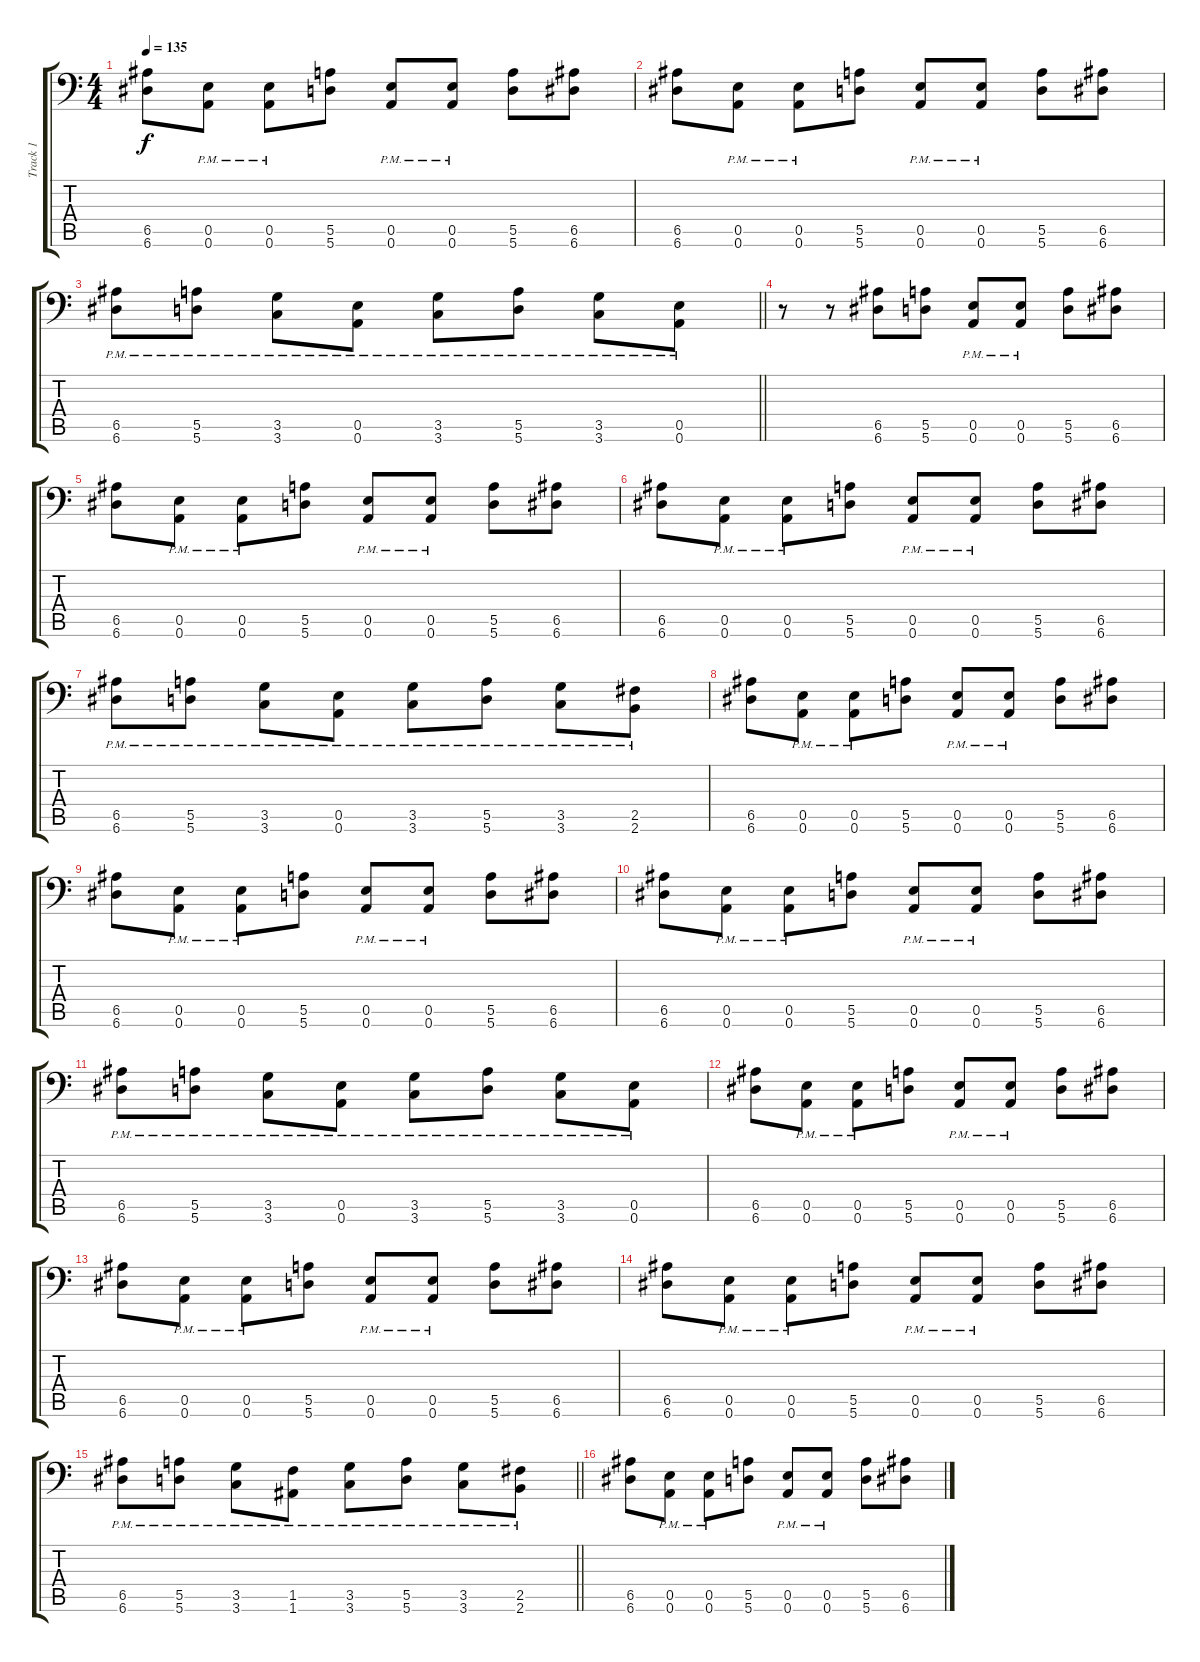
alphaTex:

\track ("Track 1" "Track 1") {instrument distortionguitar}
\staff {score tabs}
\tuning (B3 Gb3 D3 A2 E2 A1) {hide}
\ts (4 4)
\tempo 135
\clef f4
\ks c
(6.5 6.6).8{dy f} (0.5{pm} 0.6{pm}).8 (0.5{pm} 0.6{pm}).8 (5.5 5.6).8 (0.5{pm} 0.6{pm}).8 (0.5{pm} 0.6{pm}).8 (5.5 5.6).8 (6.5 6.6).8 |
(6.5 6.6).8 (0.5{pm} 0.6{pm}).8 (0.5{pm} 0.6{pm}).8 (5.5 5.6).8 (0.5{pm} 0.6{pm}).8 (0.5{pm} 0.6{pm}).8 (5.5 5.6).8 (6.5 6.6).8 |
\barLineRight lightlight
(6.5{pm} 6.6{pm}).8 (5.5{pm} 5.6{pm}).8 (3.5{pm} 3.6{pm}).8 (0.5{pm} 0.6{pm}).8 (3.5{pm} 3.6{pm}).8 (5.5{pm} 5.6{pm}).8 (3.5{pm} 3.6{pm}).8 (0.5{pm} 0.6{pm}).8 |
r.8 r.8 (6.5 6.6).8 (5.5 5.6).8 (0.5{pm} 0.6{pm}).8 (0.5{pm} 0.6{pm}).8 (5.5 5.6).8 (6.5 6.6).8 |
(6.5 6.6).8 (0.5{pm} 0.6{pm}).8 (0.5{pm} 0.6{pm}).8 (5.5 5.6).8 (0.5{pm} 0.6{pm}).8 (0.5{pm} 0.6{pm}).8 (5.5 5.6).8 (6.5 6.6).8 |
(6.5 6.6).8 (0.5{pm} 0.6{pm}).8 (0.5{pm} 0.6{pm}).8 (5.5 5.6).8 (0.5{pm} 0.6{pm}).8 (0.5{pm} 0.6{pm}).8 (5.5 5.6).8 (6.5 6.6).8 |
(6.5{pm} 6.6{pm}).8 (5.5{pm} 5.6{pm}).8 (3.5{pm} 3.6{pm}).8 (0.5{pm} 0.6{pm}).8 (3.5{pm} 3.6{pm}).8 (5.5{pm} 5.6{pm}).8 (3.5{pm} 3.6{pm}).8 (2.5{pm} 2.6{pm}).8 |
(6.5 6.6).8 (0.5{pm} 0.6{pm}).8 (0.5{pm} 0.6{pm}).8 (5.5 5.6).8 (0.5{pm} 0.6{pm}).8 (0.5{pm} 0.6{pm}).8 (5.5 5.6).8 (6.5 6.6).8 |
(6.5 6.6).8 (0.5{pm} 0.6{pm}).8 (0.5{pm} 0.6{pm}).8 (5.5 5.6).8 (0.5{pm} 0.6{pm}).8 (0.5{pm} 0.6{pm}).8 (5.5 5.6).8 (6.5 6.6).8 |
(6.5 6.6).8 (0.5{pm} 0.6{pm}).8 (0.5{pm} 0.6{pm}).8 (5.5 5.6).8 (0.5{pm} 0.6{pm}).8 (0.5{pm} 0.6{pm}).8 (5.5 5.6).8 (6.5 6.6).8 |
(6.5{pm} 6.6{pm}).8 (5.5{pm} 5.6{pm}).8{txt ""} (3.5{pm} 3.6{pm}).8 (0.5{pm} 0.6{pm}).8 (3.5{pm} 3.6{pm}).8 (5.5{pm} 5.6{pm}).8 (3.5{pm} 3.6{pm}).8 (0.5{pm} 0.6{pm}).8 |
(6.5 6.6).8 (0.5{pm} 0.6{pm}).8 (0.5{pm} 0.6{pm}).8 (5.5 5.6).8 (0.5{pm} 0.6{pm}).8 (0.5{pm} 0.6{pm}).8 (5.5 5.6).8 (6.5 6.6).8 |
(6.5 6.6).8 (0.5{pm} 0.6{pm}).8 (0.5{pm} 0.6{pm}).8 (5.5 5.6).8 (0.5{pm} 0.6{pm}).8 (0.5{pm} 0.6{pm}).8 (5.5 5.6).8 (6.5 6.6).8 |
(6.5 6.6).8 (0.5{pm} 0.6{pm}).8 (0.5{pm} 0.6{pm}).8 (5.5 5.6).8 (0.5{pm} 0.6{pm}).8 (0.5{pm} 0.6{pm}).8 (5.5 5.6).8 (6.5 6.6).8 |
\barLineRight lightlight
(6.5{pm} 6.6{pm}).8 (5.5{pm} 5.6{pm}).8 (3.5{pm} 3.6{pm}).8 (1.5{pm} 1.6{pm}).8 (3.5{pm} 3.6{pm}).8 (5.5{pm} 5.6{pm}).8 (3.5{pm} 3.6{pm}).8 (2.5{pm} 2.6{pm}).8 |
(6.5 6.6).8 (0.5{pm} 0.6{pm}).8 (0.5{pm} 0.6{pm}).8 (5.5 5.6).8 (0.5{pm} 0.6{pm}).8 (0.5{pm} 0.6{pm}).8 (5.5 5.6).8 (6.5 6.6).8
